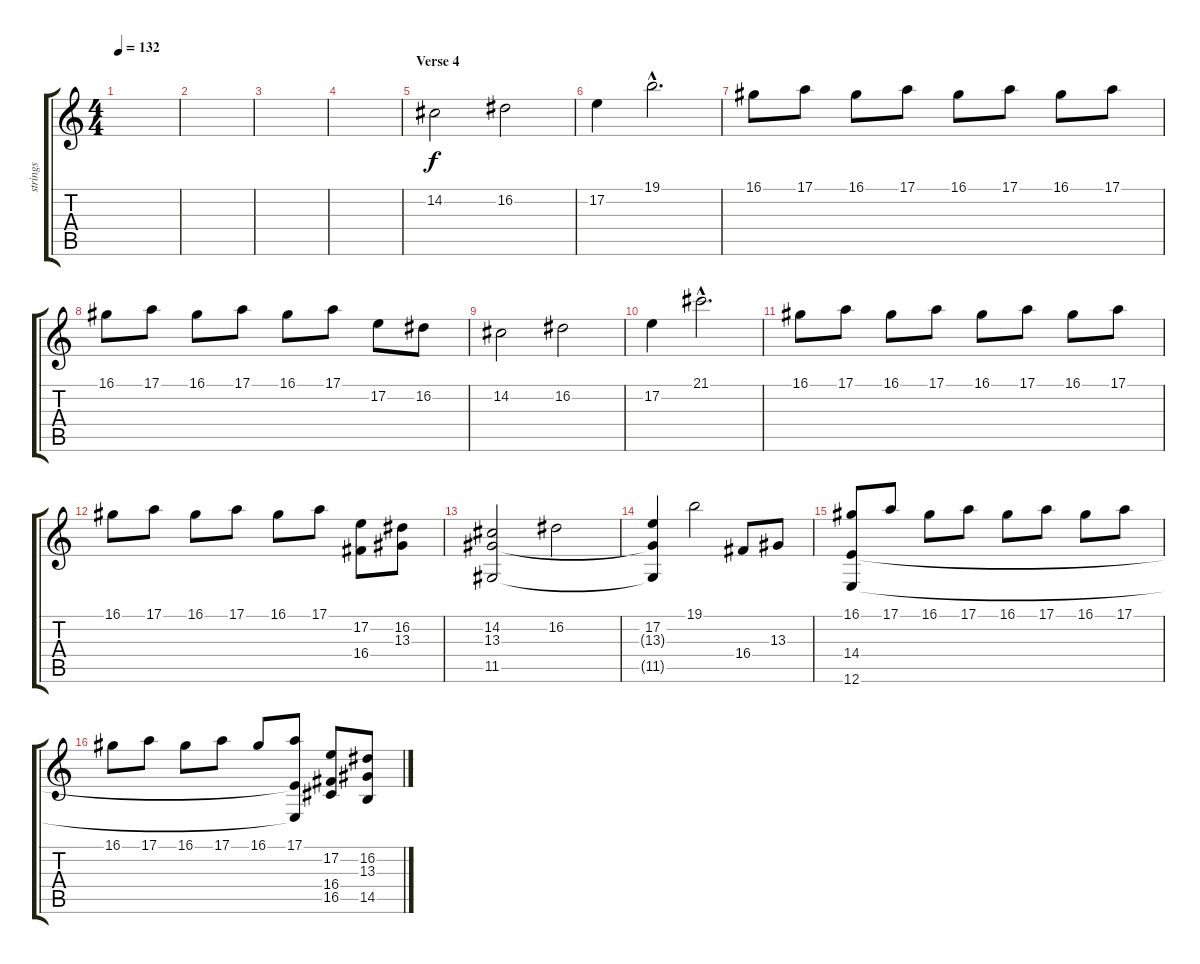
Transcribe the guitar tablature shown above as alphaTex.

\track ("strings" "strings") {instrument stringensemble1}
\staff {score tabs}
\tuning (E4 B3 G3 D3 A2 E2) {hide}
\ts (4 4)
\tempo 132
\clef g2
\ks c
|
|
|
|
\section ("" "Verse 4")
14.2.2 16.2.2 |
17.2.4 19.1{hac}.2{d} |
16.1.8 17.1.8 16.1.8 17.1.8 16.1.8 17.1.8 16.1.8 17.1.8 |
16.1.8 17.1.8 16.1.8 17.1.8 16.1.8 17.1.8 17.2.8 16.2.8 |
14.2.2 16.2.2 |
17.2.4 21.1{hac}.2{d} |
16.1.8 17.1.8 16.1.8 17.1.8 16.1.8 17.1.8 16.1.8 17.1.8 |
16.1.8 17.1.8 16.1.8 17.1.8 16.1.8 17.1.8 (17.2 16.4).8 (16.2 13.3).8 |
(14.2 13.3 11.5).2 16.2.2 |
(17.2 13.3{t} 11.5{t}).4 19.1.2 16.4.8 13.3.8 |
(16.1 14.4 12.6).8 17.1.8 16.1.8 17.1.8 16.1.8 17.1.8 16.1.8 17.1.8 |
16.1.8 17.1.8 16.1.8 17.1.8 16.1.8 (17.1 14.4{t} 12.6{t}).8 (17.2 16.4 16.5).8 (16.2 13.3 14.5).8
